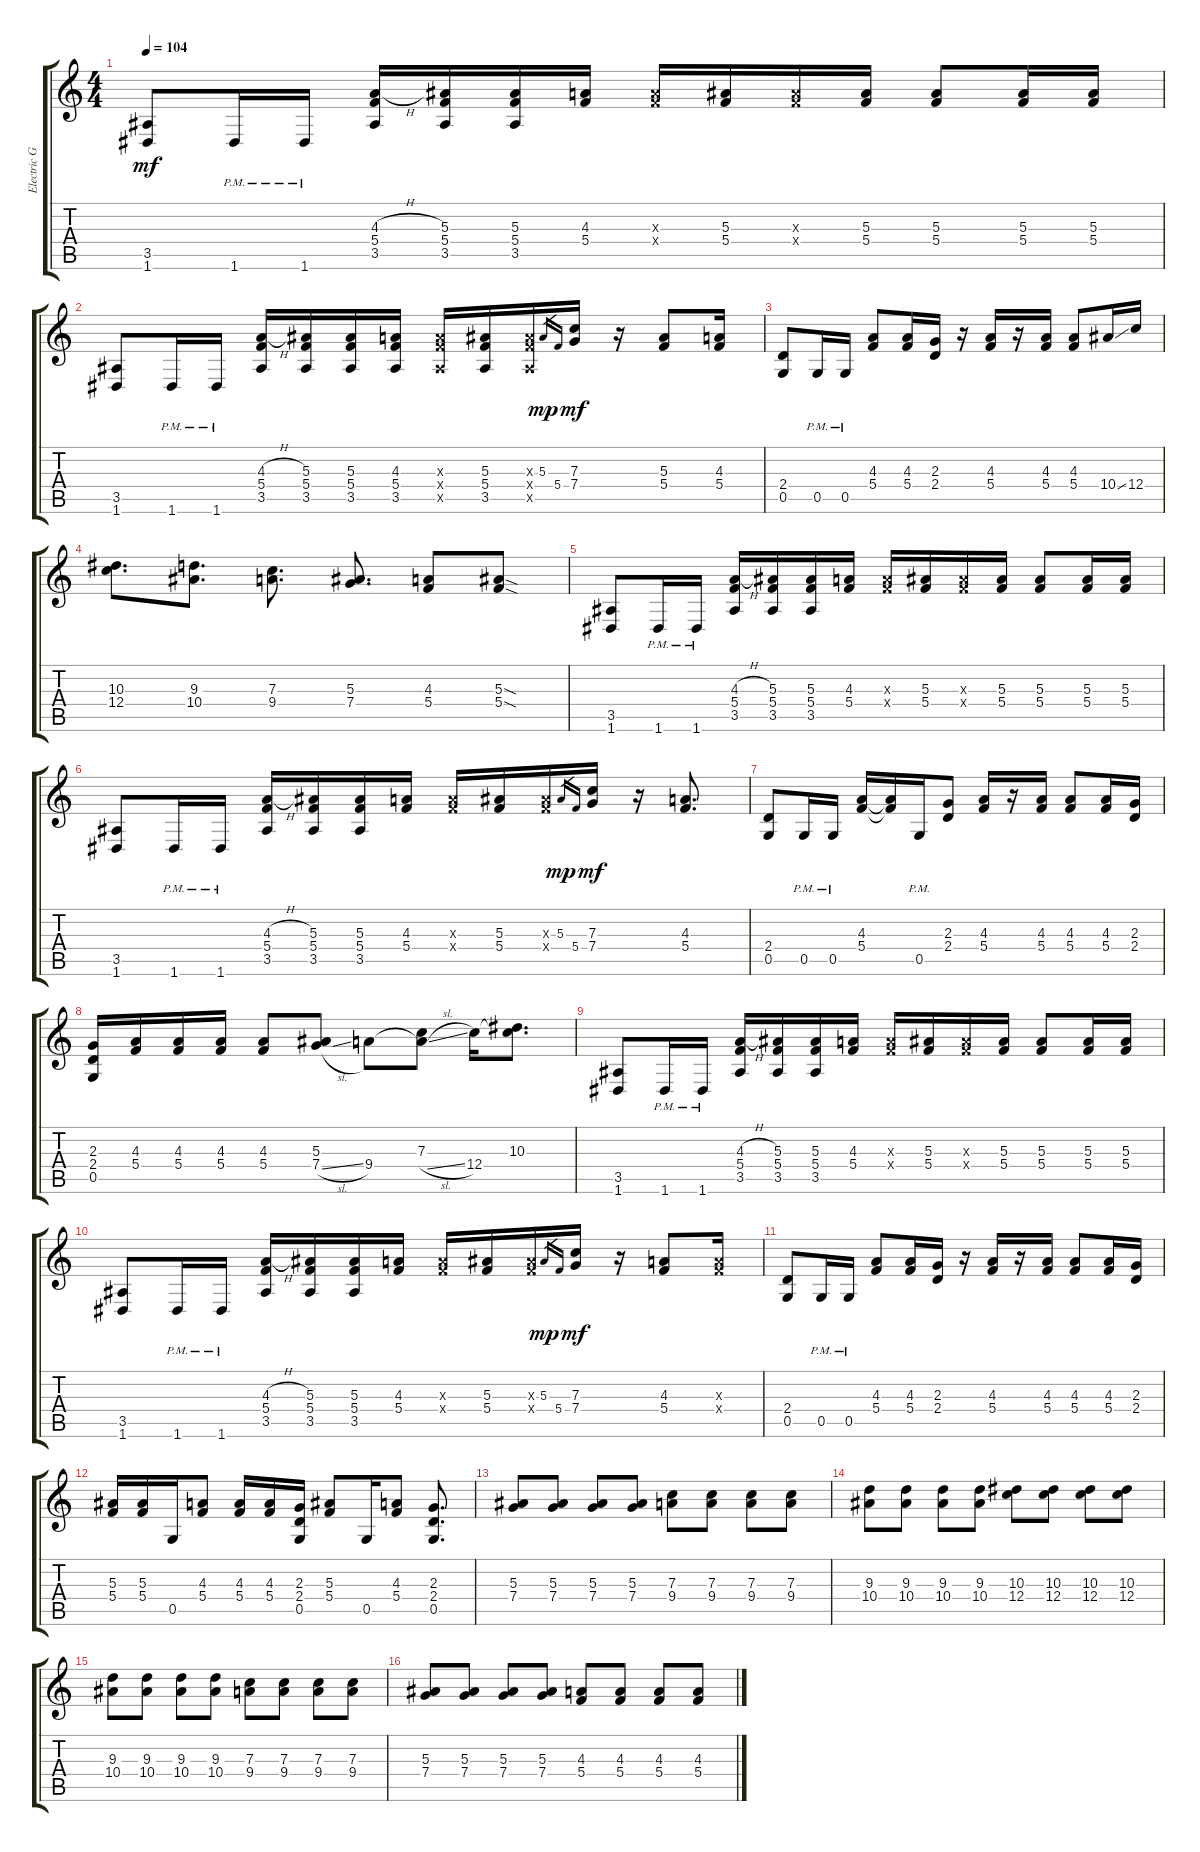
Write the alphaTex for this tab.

\track ("Electric Guitar 1" "Electric G") {instrument distortionguitar}
\staff {score tabs}
\tuning (D4 A3 F3 C3 G2 D2) {hide}
\ts (4 4)
\tempo 104
\clef g2
\ks c
(3.5 1.6).8{dy mf} 1.6{pm}.16 1.6{pm}.16 (4.3{h} 5.4 3.5).16 (5.3 5.4 3.5).16 (5.3 5.4 3.5).16 (4.3 5.4).16 (4.3{x} 5.4{x}).16 (5.3 5.4).16 (5.3{x} 5.4{x}).16 (5.3 5.4).16 (5.3 5.4).8 (5.3 5.4).16 (5.3 5.4).16 |
(3.5 1.6).8 1.6{pm}.16 1.6{pm}.16 (4.3{h} 5.4 3.5).16 (5.3 5.4 3.5).16 (5.3 5.4 3.5).16 (4.3 5.4 3.5).16 (4.3{x} 5.4{x} 3.5{x}).16 (5.3 5.4 3.5).16 (5.3{x} 5.4{x} 3.5{x}).16 5.3.16{gr dy mp} 5.4.16{gr} (7.3 7.4).16{dy mf} r.16 (5.3 5.4).8 (4.3 5.4).16 |
(2.4 0.5).8 0.5{pm}.16 0.5{pm}.16 (4.3 5.4).8 (4.3 5.4).16 (2.3 2.4).16 r.16 (4.3 5.4).16 r.16 (4.3 5.4).16 (4.3 5.4).8 10.4{ss}.16 12.4.16 |
(10.3 12.4).8{d} (9.3 10.4).8{d} (7.3 9.4).8{d} (5.3 7.4).8{d} (4.3 5.4).8 (5.3{sod} 5.4{sod}).8 |
(3.5 1.6).8 1.6{pm}.16 1.6{pm}.16 (4.3{h} 5.4 3.5).16 (5.3 5.4 3.5).16 (5.3 5.4 3.5).16 (4.3 5.4).16 (4.3{x} 5.4{x}).16 (5.3 5.4).16 (5.3{x} 5.4{x}).16 (5.3 5.4).16 (5.3 5.4).8 (5.3 5.4).16 (5.3 5.4).16 |
(3.5 1.6).8 1.6{pm}.16 1.6{pm}.16 (4.3{h} 5.4 3.5).16 (5.3 5.4 3.5).16 (5.3 5.4 3.5).16 (4.3 5.4).16 (4.3{x} 5.4{x}).16 (5.3 5.4).16 (5.3{x} 5.4{x}).16 5.3.16{gr dy mp} 5.4.16{gr} (7.3 7.4).16{dy mf} r.16 (4.3 5.4).8{d} |
(2.4 0.5).8 0.5{pm}.16 0.5{pm}.16 (4.3 5.4).16 (4.3{t} 5.4{t}).16 0.5{pm}.16 (2.3 2.4).8 (4.3 5.4).16 r.16 (4.3 5.4).16 (4.3 5.4).8 (4.3 5.4).16 (2.3 2.4).16 |
(2.3 2.4 0.5).16 (4.3 5.4).16 (4.3 5.4).16 (4.3 5.4).16 (4.3 5.4).8 (5.3 7.4{sl}).8 9.4.8 (7.3 9.4{sl t}).8 12.4.16 (10.3 12.4{t}).8{d} |
(3.5 1.6).8 1.6{pm}.16 1.6{pm}.16 (4.3{h} 5.4 3.5).16 (5.3 5.4 3.5).16 (5.3 5.4 3.5).16 (4.3 5.4).16 (4.3{x} 5.4{x}).16 (5.3 5.4).16 (5.3{x} 5.4{x}).16 (5.3 5.4).16 (5.3 5.4).8 (5.3 5.4).16 (5.3 5.4).16 |
(3.5 1.6).8 1.6{pm}.16 1.6{pm}.16 (4.3{h} 5.4 3.5).16 (5.3 5.4 3.5).16 (5.3 5.4 3.5).16 (4.3 5.4).16 (4.3{x} 5.4{x}).16 (5.3 5.4).16 (5.3{x} 5.4{x}).16 5.3.16{gr dy mp} 5.4.16{gr} (7.3 7.4).16{dy mf} r.16 (4.3 5.4).8 (4.3{x} 5.4{x}).16 |
(2.4 0.5).8 0.5{pm}.16 0.5{pm}.16 (4.3 5.4).8 (4.3 5.4).16 (2.3 2.4).16 r.16 (4.3 5.4).16 r.16 (4.3 5.4).16 (4.3 5.4).8 (4.3 5.4).16 (2.3 2.4).16 |
(5.3 5.4).16 (5.3 5.4).16 0.5.16 (4.3 5.4).8 (4.3 5.4).16 (4.3 5.4).16 (2.3 2.4 0.5).16 (5.3 5.4).8 0.5.16 (4.3 5.4).8 (2.3 2.4 0.5).8{d} |
(5.3 7.4).8 (5.3 7.4).8 (5.3 7.4).8 (5.3 7.4).8 (7.3 9.4).8 (7.3 9.4).8 (7.3 9.4).8 (7.3 9.4).8 |
(9.3 10.4).8 (9.3 10.4).8 (9.3 10.4).8 (9.3 10.4).8 (10.3 12.4).8 (10.3 12.4).8 (10.3 12.4).8 (10.3 12.4).8 |
(9.3 10.4).8 (9.3 10.4).8 (9.3 10.4).8 (9.3 10.4).8 (7.3 9.4).8 (7.3 9.4).8 (7.3 9.4).8 (7.3 9.4).8 |
(5.3 7.4).8 (5.3 7.4).8 (5.3 7.4).8 (5.3 7.4).8 (4.3 5.4).8 (4.3 5.4).8 (4.3 5.4).8 (4.3 5.4).8
